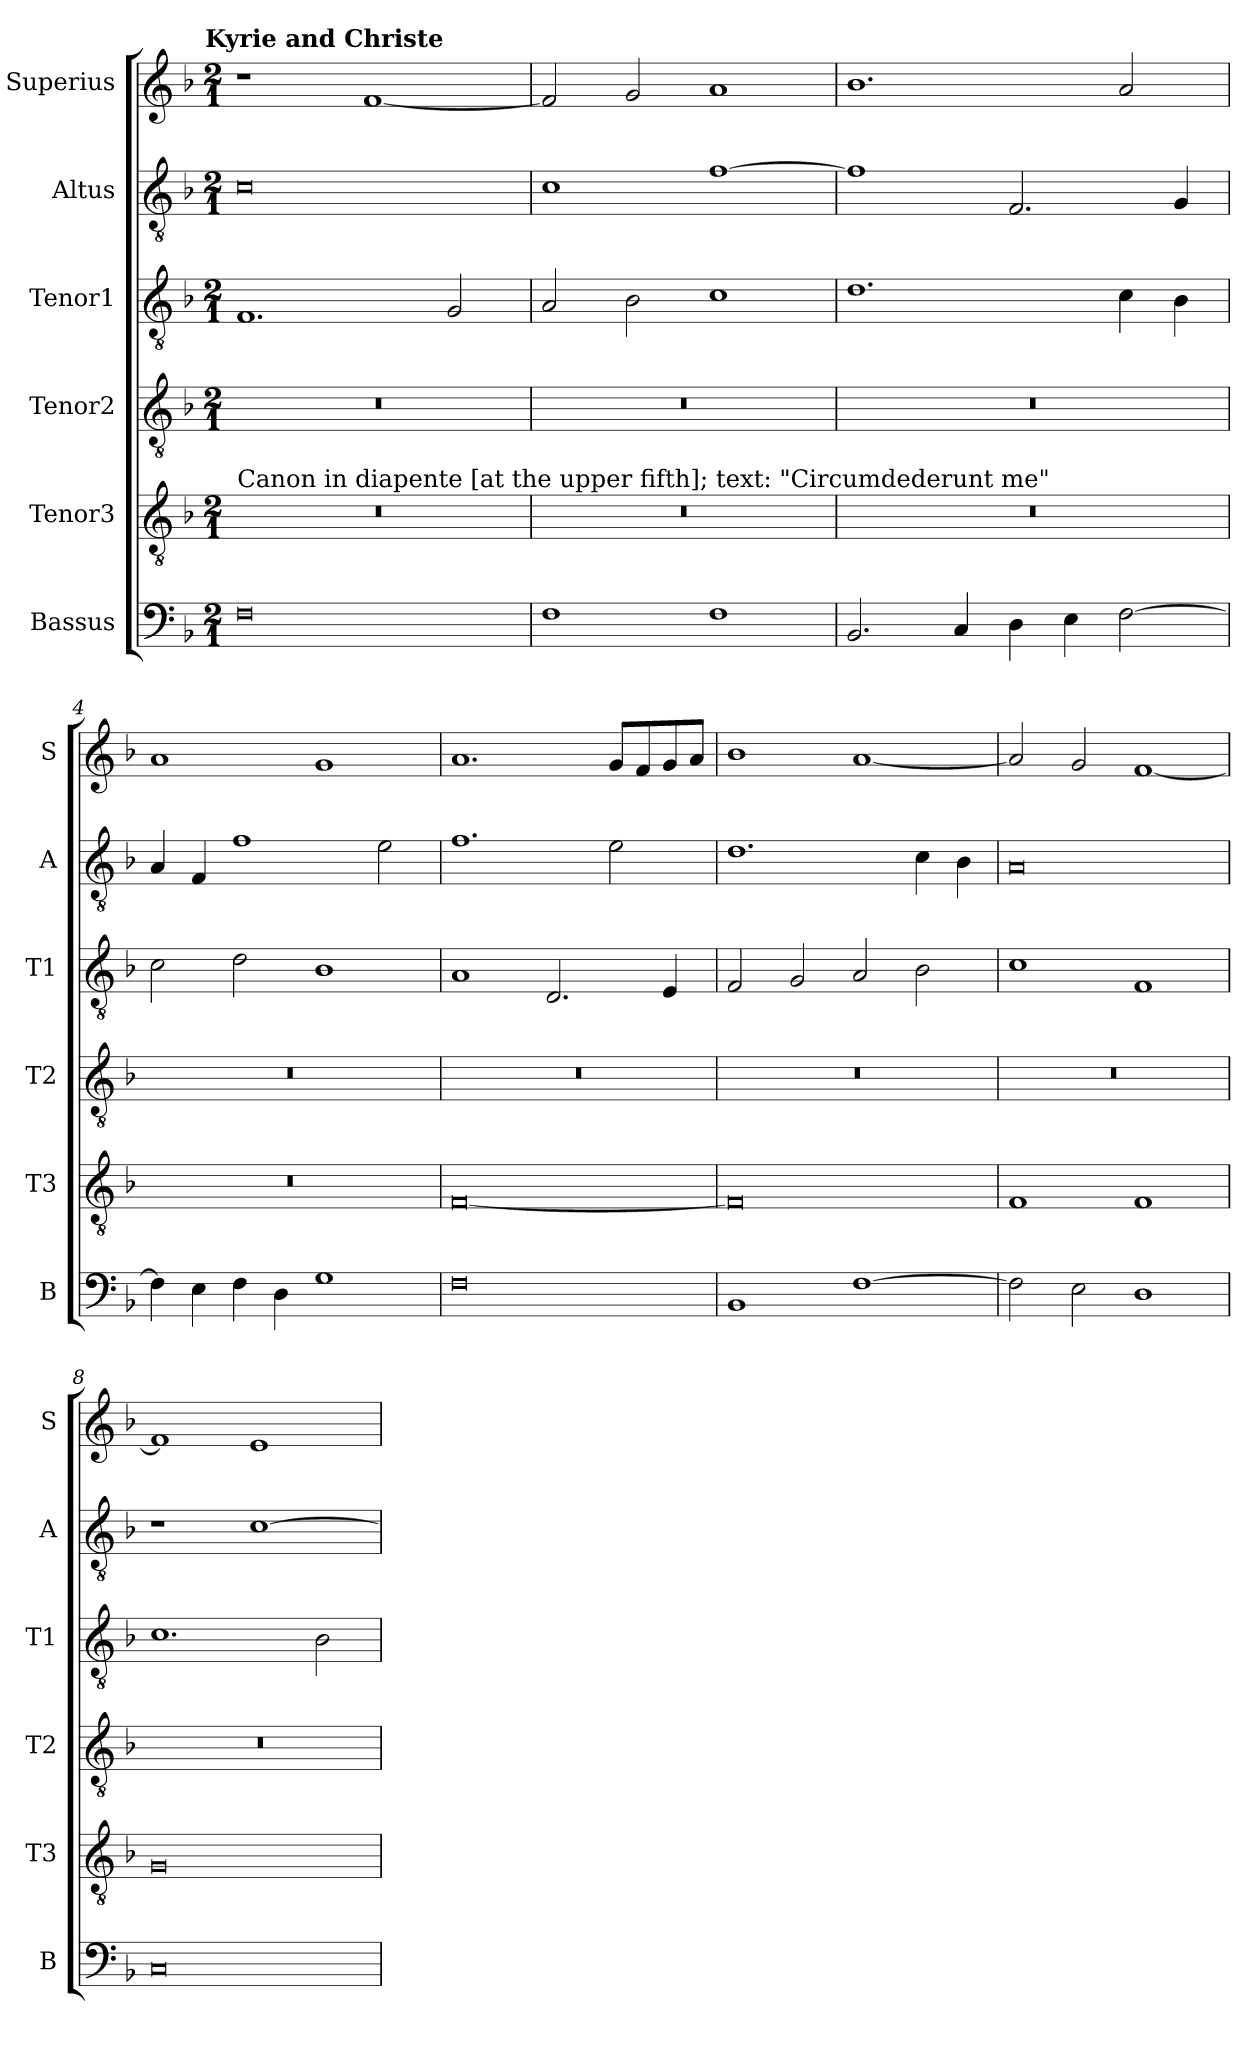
**kern	**kern	**kern	**kern	**kern	**kern
*part6	*part5	*part4	*part3	*part2	*part1
*staff6	*staff5	*staff4	*staff3	*staff2	*staff1
*I"Bassus	*I"Tenor3	*I"Tenor2	*I"Tenor1	*I"Altus	*I"Superius
*I'B	*I'T3	*I'T2	*I'T1	*I'A	*I'S
*clefF4	*clefGv2	*clefGv2	*clefGv2	*clefGv2	*clefG2
*k[b-]	*k[b-]	*k[b-]	*k[b-]	*k[b-]	*k[b-]
!!LO:TX:omd:t=Kyrie and Christe
*M2/1	*M2/1	*M2/1	*M2/1	*M2/1	*M2/1
=1	=1	=1	=1	=1	=1
!	!LO:TX:a:t=Canon in diapente [at the upper fifth]; text&colon; "Circumdederunt me"	!	!	!	!
0F	0r	0r	1.F	0c	1r
.	.	.	.	.	[1f
.	.	.	2G/	.	.
=2	=2	=2	=2	=2	=2
1F	0r	0r	2A/	1c	2f/]
.	.	.	2B-\	.	2g/
1F	.	.	1c	[1f	1a
=3	=3	=3	=3	=3	=3
2.BB-/	0r	0r	1.d	1f]	1.b-
4C/	.	.	.	.	.
4D\	.	.	.	2.F/	.
4E\	.	.	.	.	.
[2F\	.	.	4c\	.	2a/
.	.	.	4B-\	4G/	.
=4	=4	=4	=4	=4	=4
4F\]	0r	0r	2c\	4A/	1a
4E\	.	.	.	4F/	.
4F\	.	.	2d\	1f	.
4D\	.	.	.	.	.
1G	.	.	1B-	.	1g
.	.	.	.	2e\	.
=5	=5	=5	=5	=5	=5
0F	[0F	0r	1A	1.f	1.a
.	.	.	2.D/	.	.
.	.	.	.	2e\	8g/L
.	.	.	.	.	8f/
.	.	.	4E/	.	8g/
.	.	.	.	.	8a/J
=6	=6	=6	=6	=6	=6
1BB-	0F]	0r	2F/	1.d	1b-
.	.	.	2G/	.	.
[1F	.	.	2A/	.	[1a
.	.	.	2B-\	4c\	.
.	.	.	.	4B-\	.
=7	=7	=7	=7	=7	=7
2F\]	1F	0r	1c	0A	2a/]
2E\	.	.	.	.	2g/
1D	1F	.	1F	.	[1f
=8	=8	=8	=8	=8	=8
0C	0G	0r	1.c	1r	1f]
.	.	.	.	[1c	1e
.	.	.	2B-\	.	.
=	=	=	=	=	=
*-	*-	*-	*-	*-	*-
